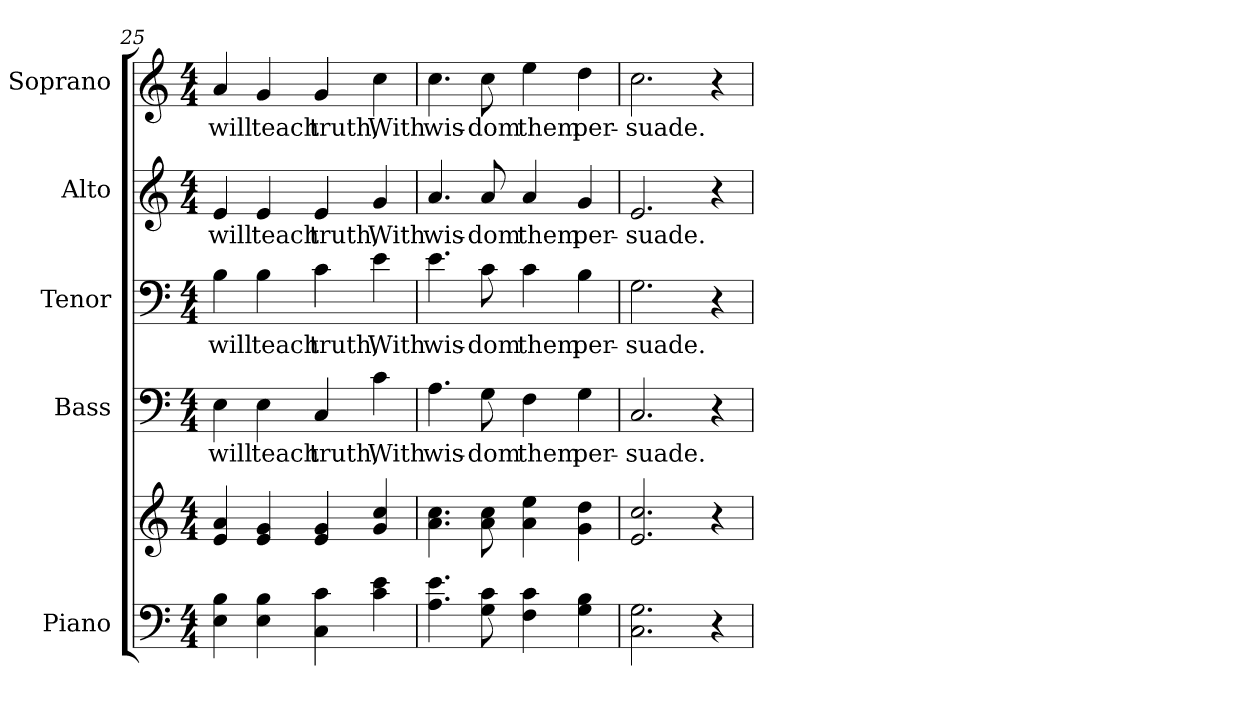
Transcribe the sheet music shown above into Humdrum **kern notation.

**kern	**kern	**kern	**text	**kern	**text	**kern	**text	**kern	**text
*part5	*part5	*part4	*part4	*part3	*part3	*part2	*part2	*part1	*part1
*staff6	*staff5	*staff4	*staff4	*staff3	*staff3	*staff2	*staff2	*staff1	*staff1
*I"Piano	*	*I"Bass	*	*I"Tenor	*	*I"Alto	*	*I"Soprano	*
*I'Pno.	*	*I'B.	*	*I'T.	*	*I'A.	*	*I'S.	*
*clefF4	*clefG2	*clefF4	*	*clefF4	*	*clefG2	*	*clefG2	*
*k[]	*k[]	*k[]	*	*k[]	*	*k[]	*	*k[]	*
*C:	*C:	*C:	*	*C:	*	*C:	*	*C:	*
*M4/4	*M4/4	*M4/4	*	*M4/4	*	*M4/4	*	*M4/4	*
=25	=25	=25	=25	=25	=25	=25	=25	=25	=25
!	!	!	!LO:LY:b:color=#000000	!	!	!	!	!	!
!	!	!	!	!	!LO:LY:b:color=#000000	!	!	!	!
!	!	!	!	!	!	!	!LO:LY:b:color=#000000	!	!
!	!	!	!	!	!	!	!	!	!LO:LY:b:color=#000000
4Ei\ 4Bi	4ei/ 4ai	4Ei\	will	4Bi\	will	4ei/	will	4ai/	will
!	!	!	!LO:LY:b:color=#000000	!	!	!	!	!	!
!	!	!	!	!	!LO:LY:b:color=#000000	!	!	!	!
!	!	!	!	!	!	!	!LO:LY:b:color=#000000	!	!
!	!	!	!	!	!	!	!	!	!LO:LY:b:color=#000000
4Ei\ 4Bi	4ei/ 4gi	4Ei\	teach	4Bi\	teach	4ei/	teach	4gi/	teach
!	!	!	!LO:LY:b:color=#000000	!	!	!	!	!	!
!	!	!	!	!	!LO:LY:b:color=#000000	!	!	!	!
!	!	!	!	!	!	!	!LO:LY:b:color=#000000	!	!
!	!	!	!	!	!	!	!	!	!LO:LY:b:color=#000000
4Ci\ 4ci	4ei/ 4gi	4Ci/	truth,	4ci\	truth,	4ei/	truth,	4gi/	truth,
!	!	!	!LO:LY:b:color=#000000	!	!	!	!	!	!
!	!	!	!	!	!LO:LY:b:color=#000000	!	!	!	!
!	!	!	!	!	!	!	!LO:LY:b:color=#000000	!	!
!	!	!	!	!	!	!	!	!	!LO:LY:b:color=#000000
4ci\ 4ei	4gi/ 4cci	4ci\	With	4ei\	With	4gi/	With	4cci\	With
=26	=26	=26	=26	=26	=26	=26	=26	=26	=26
!	!	!	!LO:LY:b:color=#000000	!	!	!	!	!	!
!	!	!	!	!	!LO:LY:b:color=#000000	!	!	!	!
!	!	!	!	!	!	!	!LO:LY:b:color=#000000	!	!
!	!	!	!	!	!	!	!	!	!LO:LY:b:color=#000000
4.Ai\ 4.ei	4.ai\ 4.cci	4.Ai\	wis-	4.ei\	wis-	4.ai/	wis-	4.cci\	wis-
!	!	!	!LO:LY:b:color=#000000	!	!	!	!	!	!
!	!	!	!	!	!LO:LY:b:color=#000000	!	!	!	!
!	!	!	!	!	!	!	!LO:LY:b:color=#000000	!	!
!	!	!	!	!	!	!	!	!	!LO:LY:b:color=#000000
8Gi\ 8ci	8ai\ 8cci	8Gi\	-dom	8ci\	-dom	8ai/	-dom	8cci\	-dom
!	!	!	!LO:LY:b:color=#000000	!	!	!	!	!	!
!	!	!	!	!	!LO:LY:b:color=#000000	!	!	!	!
!	!	!	!	!	!	!	!LO:LY:b:color=#000000	!	!
!	!	!	!	!	!	!	!	!	!LO:LY:b:color=#000000
4Fi\ 4ci	4ai\ 4eei	4Fi\	them	4ci\	them	4ai/	them	4eei\	them
!	!	!	!LO:LY:b:color=#000000	!	!	!	!	!	!
!	!	!	!	!	!LO:LY:b:color=#000000	!	!	!	!
!	!	!	!	!	!	!	!LO:LY:b:color=#000000	!	!
!	!	!	!	!	!	!	!	!	!LO:LY:b:color=#000000
4Gi\ 4Bi	4gi\ 4ddi	4Gi\	per-	4Bi\	per-	4gi/	per-	4ddi\	per-
!!LO:PB:g=z
=27	=27	=27	=27	=27	=27	=27	=27	=27	=27
!	!	!	!LO:LY:b:color=#000000	!	!	!	!	!	!
!	!	!	!	!	!LO:LY:b:color=#000000	!	!	!	!
!	!	!	!	!	!	!	!LO:LY:b:color=#000000	!	!
!	!	!	!	!	!	!	!	!	!LO:LY:b:color=#000000
2.Ci\ 2.Gi	2.ei/ 2.cci	2.Ci/	-suade.	2.Gi\	-suade.	2.ei/	-suade.	2.cci\	-suade.
4r	4r	4r	.	4r	.	4r	.	4r	.
=	=	=	=	=	=	=	=	=	=
*-	*-	*-	*-	*-	*-	*-	*-	*-	*-
